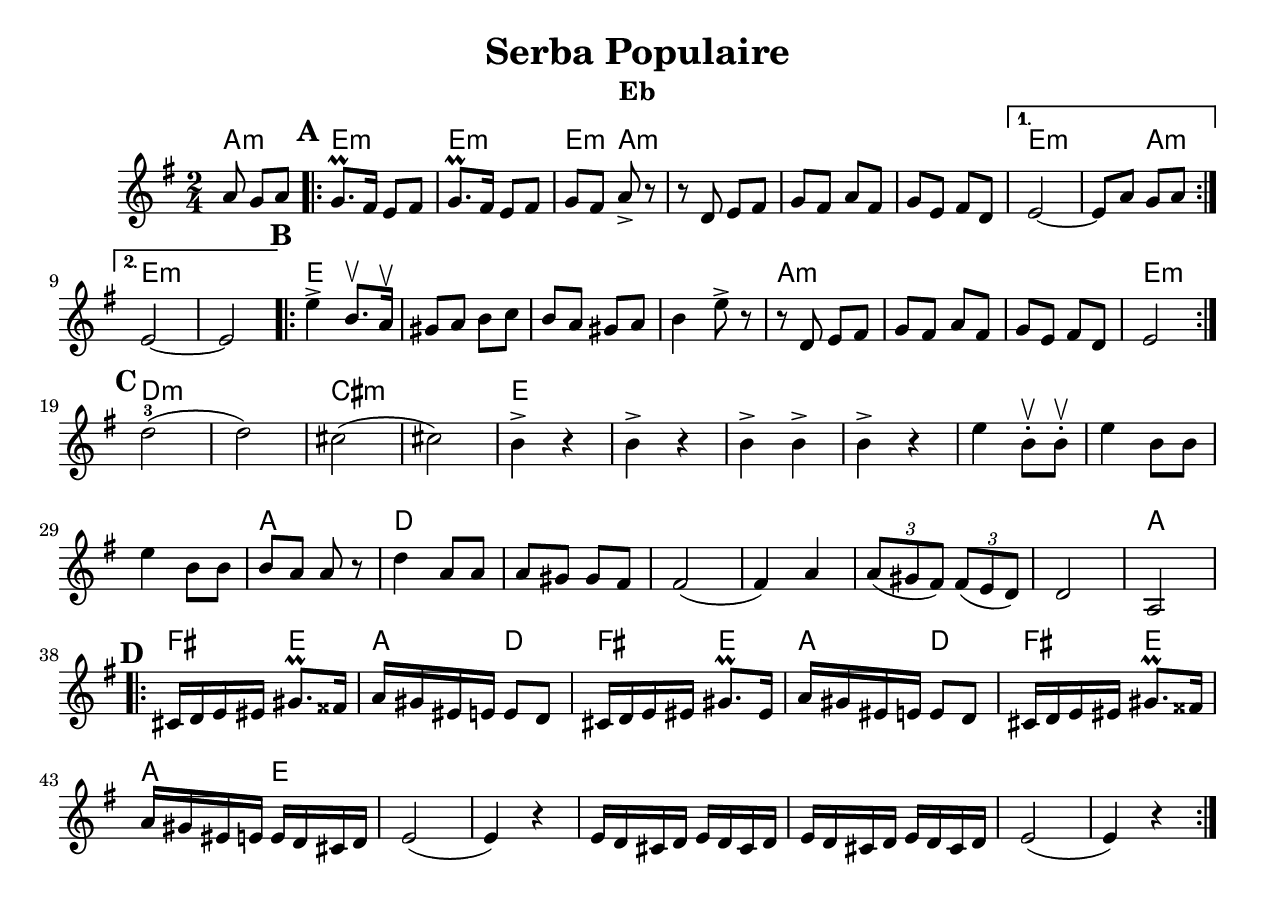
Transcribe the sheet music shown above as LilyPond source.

\version "2.18.0"
\include "english.ly"
\pointAndClickOff
\paper{
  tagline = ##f
  print-all-headers = ##t
  #(set-paper-size "letter")
}
date = #(strftime "%d-%m-%Y" (localtime (current-time)))

%\markup{ \italic{ " Updated " \date  }  }

%\markup{ Got something to say? }

global = {
  \clef treble
  \key g \minor
  \time 2/4
  \set Score.markFormatter = #format-mark-box-alphabet
}

%#################################### Melody ########################
melody = \relative c' {
  \global
  \partial 8*3  c8 bf c  %lead in notes

  \repeat volta 2{
    \mark \default
    bf8.\prall a16 g8 a |
    bf8.\prall a16 g8 a |
    bf8 a c-> r

    r8 f, g a
    bf a c a
    bf g a f


  }
  \alternative{
    {g2~ g8 c bf c}
    {g2 ~ g2}
  }

  \repeat volta 2{
    \mark \default
    g'4->  d8.\upbow c16\upbow|
    b8 c d ef|
    d c b c|
    d4 g8-> r|

    r8 f, g a
    bf a c a
    bf g a f|
    g2
  }
  \break
  \mark \default
  f'2-3  (f)
  e2  (e)
  d4->r
  d4 -> r|
  d4-> d4->
  d4-> r%7 beats + r?
  g4 d8\upbow-. d\upbow-.
  g4 d8 d
  g4 d8 d|
  d8 c c r
  f4 c8 c
  c8 b b a
  a2 (a4) c|
  \tuplet 3/2{c8 (b a)} \tuplet 3/2{a8 (g f)}
  f2
  c2
  \break
  \repeat volta 2{
    \mark \default
    e16  f g gs b8.\prall as16|
    c16 b gs g g8 f
    e16 f g gs b8.\prall gs16|
    c16 b gs g g8 f
    e16 f g gs b8.\prall as16|
    c16 b gs g g f e f
    g2 (g4)r
    g16 f e f g f e f
    g16 f e f g f e f
    g2 (g4)r
  }
}
harmonies = \chordmode {
  c8*3:m g2:m g2:m g4:m
  c4*7:m
  %r2*3
  g4*3:m
  c4:m
  g2*2:m
  %b=============
  g2*4
  %r2*3
  c2*3:m
  %r2*2
  g2:m
  %c==============
  f2*2:m
  %r2
  e2*2:m
  %r2
  g2*7
  %r2*6
  c2 f2*6
  %r2*5
  c2
  %d===============
  a4 g4 c4 f4
  a4 g4 c4 f4
  a4 g4 c4 g4

}


\score {\transpose c a
  <<
    \new ChordNames {
      \set chordChanges = ##f
      \harmonies
    }
    \new Staff
    \melody
  >>
  \header{
    title= "Serba Populaire"
    subtitle=""
    composer= ""
    instrument = "Eb"
    arranger= ""
  }
  \layout{indent = 1.0\cm}
  \midi {
    \tempo 4 = 120

    % \midi { }
  }
}
%{
% more verses:
\markup{}
\markup {
  \fill-line {
    \hspace #0.1 % distance from left margin
    \column {
      \line { "1."
	\column {
	  ""
	}
      }
      \hspace #0.2 % vertical distance between verses
      \line { "2."
	\column {
	 ""
	}
      }
    }
    \hspace #0.1  % horiz. distance between columns
    \column {
      \line { "3."
	\column {
	  ""
	}
      }
      \hspace #0.2 % distance between verses
      \line { "4."
	\column {
	 ""
	}
      }
    }
    \hspace #0.1 % distance to right margin
  }
}

%}
